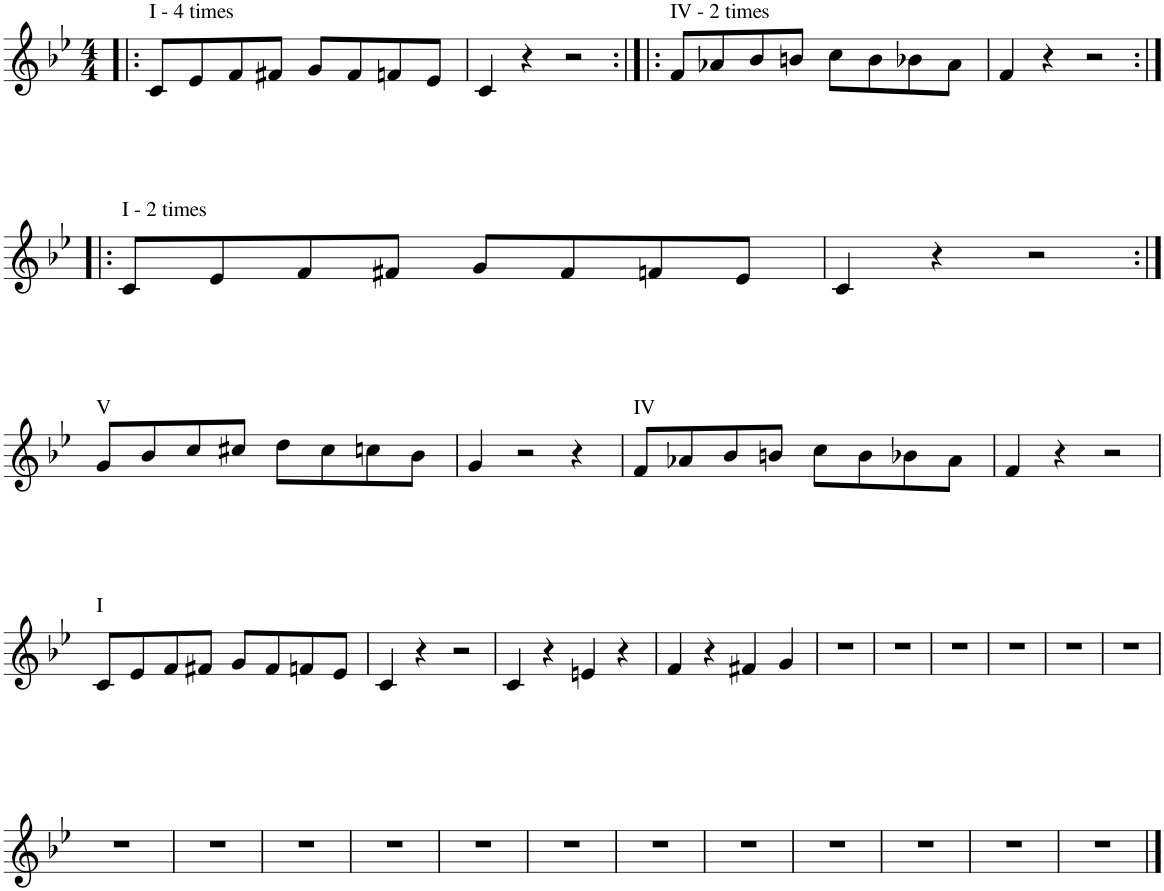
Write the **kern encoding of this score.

**kern
*part1
*staff1
*I"Piano
*I'Pno.
*clefG2
*k[b-e-]
*M4/4
=1!|:
!LO:TX:a:t=I - 4 times
8c/L
8e-/
8f/
8f#X/J
8g/L
8f#/
8fn/
8e-/J
=2
4c/
4r
2r
=3:|!|:
!LO:TX:a:t=IV - 2 times
8f/L
8a-X/
8b-/
8bn/J
8cc\L
8b\
8b-X\
8a-\J
=4
4f/
4r
2r
!!LO:LB:g=z
=5:|!|:
!LO:TX:a:t=I - 2 times
8c/L
8e-/
8f/
8f#X/J
8g/L
8f#/
8fn/
8e-/J
=6
4c/
4r
2r
!!LO:LB:g=z
=7:|!
!LO:TX:a:t=V
8g/L
8b-/
8cc/
8cc#X/J
8dd\L
8cc#\
8ccn\
8b-\J
=8
4g/
2r
4r
=9
!LO:TX:a:t=IV
8f/L
8a-X/
8b-/
8bn/J
8cc\L
8b\
8b-X\
8a-\J
=10
4f/
4r
2r
!!LO:LB:g=z
=11
!LO:TX:a:t=I
8c/L
8e-/
8f/
8f#X/J
8g/L
8f#/
8fn/
8e-/J
=12
4c/
4r
2r
=13
4c/
4r
4en/
4r
=14
4f/
4r
4f#X/
4g/
=15
1r
=16
1r
=17
1r
=18
1r
=19
1r
=20
1r
!!LO:LB:g=z
=21
1r
=22
1r
=23
1r
=24
1r
=25
1r
=26
1r
=27
1r
=28
1r
=29
1r
=30
1r
=31
1r
=32
1r
==
*-
